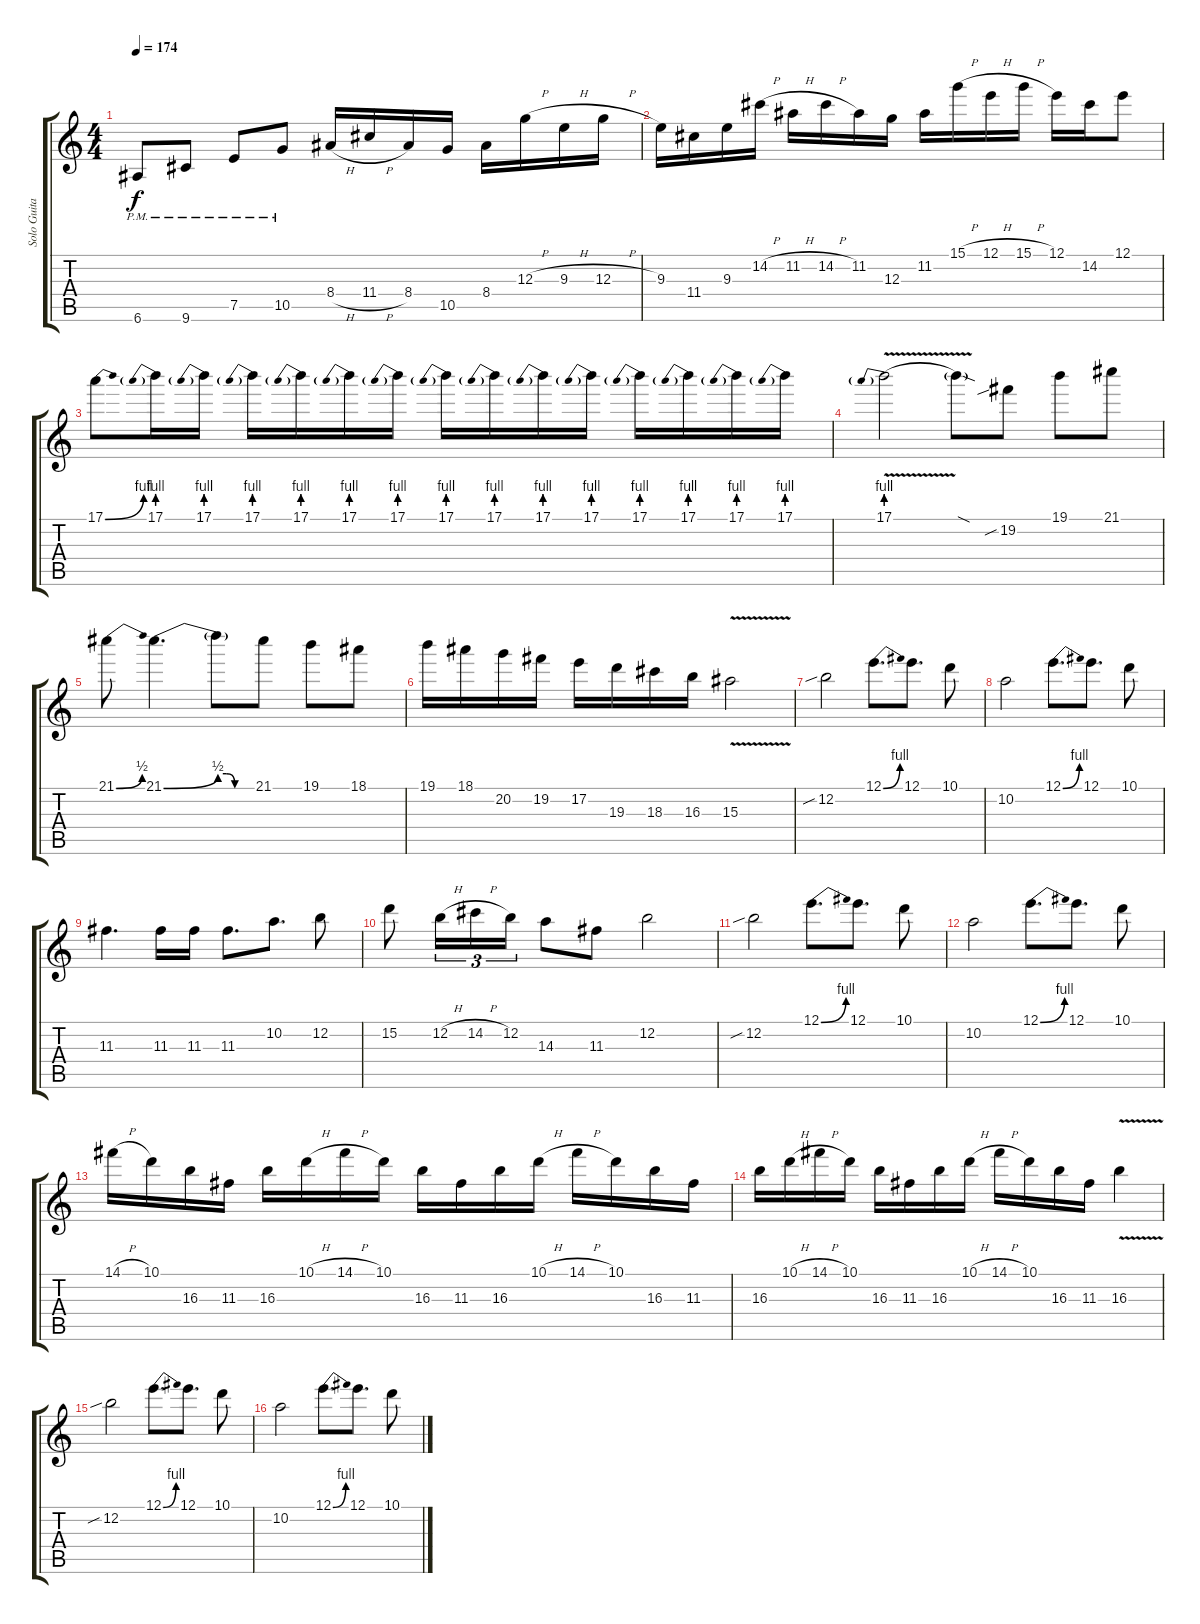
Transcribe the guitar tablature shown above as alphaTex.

\track ("Solo Guitar" "Solo Guita") {instrument overdrivenguitar}
\staff {score tabs}
\tuning (E4 B3 G3 D3 A2 E2) {hide}
\ts (4 4)
\tempo 174
\clef g2
\ks c
6.6{pm}.8{dy f} 9.6{pm}.8 7.5{pm}.8 10.5{pm}.8 8.4{h}.16 11.4{h}.16 8.4.16 10.5.16 8.4.16 12.3{h}.16 9.3{h}.16 12.3{h}.16 |
9.3.16 11.4.16 9.3.16 14.2{h}.16 11.2{h}.16 14.2{h}.16 11.2.16 12.3.16 11.2.16 15.1{h}.16 12.1{h}.16 15.1{h}.16 12.1.16 14.2.16 12.1.8 |
17.1{be (bend 0 0 60 4)}.8 17.1{be (prebend 0 4 60 4)}.16 17.1{be (prebend 0 4 60 4)}.16 17.1{be (prebend 0 4 60 4)}.16 17.1{be (prebend 0 4 60 4)}.16 17.1{be (prebend 0 4 60 4)}.16 17.1{be (prebend 0 4 60 4)}.16 17.1{be (prebend 0 4 60 4)}.16 17.1{be (prebend 0 4 60 4)}.16 17.1{be (prebend 0 4 60 4)}.16 17.1{be (prebend 0 4 60 4)}.16 17.1{be (prebend 0 4 60 4)}.16 17.1{be (prebend 0 4 60 4)}.16 17.1{be (prebend 0 4 60 4)}.16 17.1{be (prebend 0 4 60 4)}.16 |
17.1{be (prebend 0 4 60 4) v}.2 17.1{sod t}.8 19.2{sib}.8 19.1.8 21.1.8 |
21.1{be (bend 0 0 60 2)}.8 21.1{be (bend 0 0 60 2)}.4{d} 21.1{be (custom 0 2 15 2 30 0 60 0) t}.8 21.1.8 19.1.8 18.1.8 |
19.1.16 18.1.16 20.2.16 19.2.16 17.2.16 19.3.16 18.3.16 16.3.16 15.3{v}.2 |
12.2{sib}.2{volume 13 balance 6} 12.1{be (bend 0 0 60 4)}.8{d} 12.1.8{d} 10.1.8 |
10.2.2 12.1{be (bend 0 0 60 4)}.8{d} 12.1.8{d} 10.1.8 |
11.3.4{d} 11.3.16 11.3.16 11.3.8{d} 10.2.8{d} 12.2.8 |
15.2.8 12.2{h}.16{tu (3 2)} 14.2{h}.16{tu (3 2)} 12.2.16{tu (3 2)} 14.3.8 11.3.8 12.2.2 |
12.2{sib}.2 12.1{be (bend 0 0 60 4)}.8{d} 12.1.8{d} 10.1.8 |
10.2.2 12.1{be (bend 0 0 60 4)}.8{d} 12.1.8{d} 10.1.8 |
14.1{h}.16 10.1.16 16.3.16 11.3.16 16.3.16 10.1{h}.16 14.1{h}.16 10.1.16 16.3.16 11.3.16 16.3.16 10.1{h}.16 14.1{h}.16 10.1.16 16.3.16 11.3.16 |
16.3.16 10.1{h}.16 14.1{h}.16 10.1.16 16.3.16 11.3.16 16.3.16 10.1{h}.16 14.1{h}.16 10.1.16 16.3.16 11.3.16 16.3{v}.4 |
12.2{sib}.2 12.1{be (bend 0 0 60 4)}.8{d} 12.1.8{d} 10.1.8 |
10.2.2 12.1{be (bend 0 0 60 4)}.8{d} 12.1.8{d} 10.1.8
